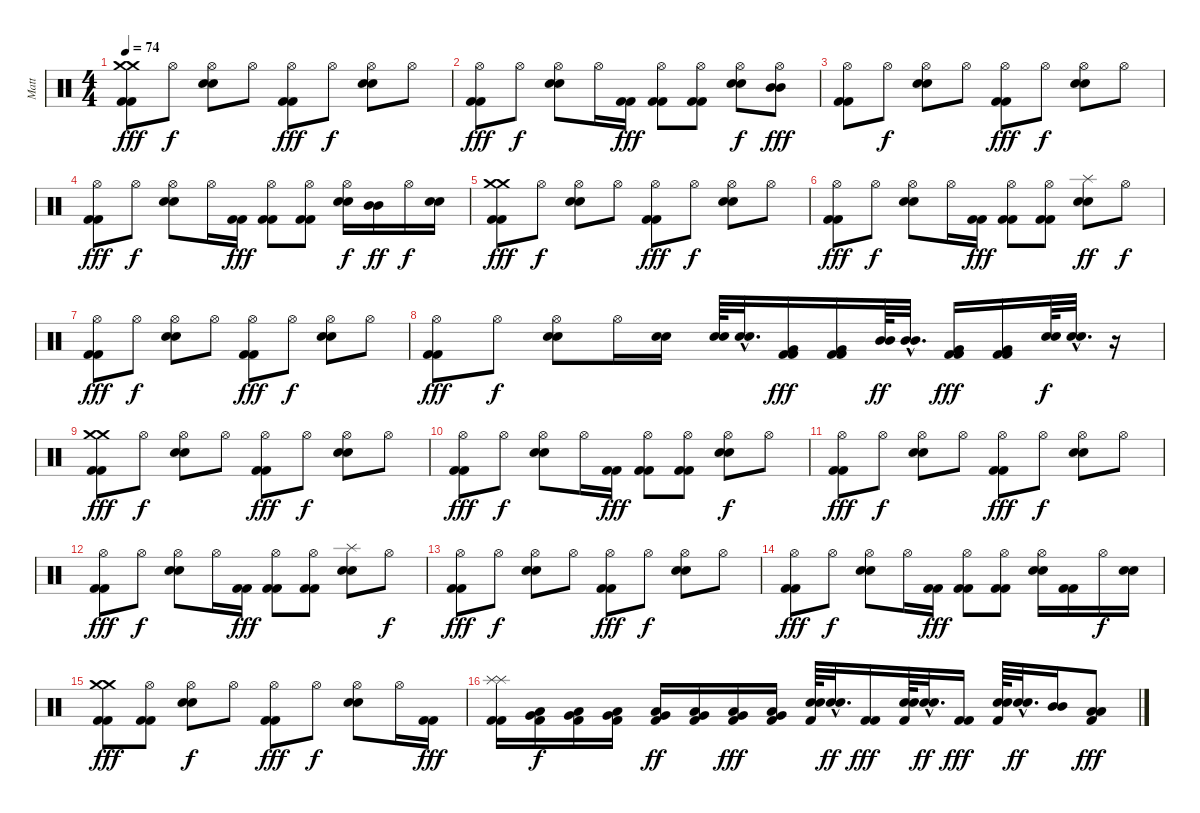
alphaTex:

\track ("Matt" "Matt") {instrument percussion}
\staff {score}
\articulation defaults
\ts (4 4)
\tempo 74
\clef neutral
\ks c
("Crash medium (hit)" "Crash medium (hit)" "Kick (hit) 2" "Kick (hit) 2").8{dy fff} "Hi-Hat (open)".8{dy f} ("Hi-Hat (open)" "Electric Snare (hit)" "Electric Snare (hit)").8 "Hi-Hat (open)".8 ("Hi-Hat (open)" "Kick (hit) 2" "Kick (hit) 2").8{dy fff} "Hi-Hat (open)".8{dy f} ("Hi-Hat (open)" "Electric Snare (hit)" "Electric Snare (hit)").8 "Hi-Hat (open)".8 |
("Hi-Hat (open)" "Kick (hit) 2" "Kick (hit) 2").8{dy fff} "Hi-Hat (open)".8{dy f} ("Hi-Hat (open)" "Electric Snare (hit)" "Electric Snare (hit)").8 "Hi-Hat (open)".16 ("Kick (hit) 2" "Kick (hit) 2").16{dy fff} ("Hi-Hat (open)" "Kick (hit) 2" "Kick (hit) 2").8 ("Hi-Hat (open)" "Kick (hit) 2" "Kick (hit) 2").8 ("Hi-Hat (open)" "Electric Snare (hit)" "Electric Snare (hit)").8{dy f} ("Hi-Hat (open)" "Mid Tom (hit)" "Mid Tom (hit)").8{dy fff} |
("Hi-Hat (open)" "Kick (hit) 2" "Kick (hit) 2").8 "Hi-Hat (open)".8{dy f} ("Hi-Hat (open)" "Electric Snare (hit)" "Electric Snare (hit)").8 "Hi-Hat (open)".8 ("Hi-Hat (open)" "Kick (hit) 2" "Kick (hit) 2").8{dy fff} "Hi-Hat (open)".8{dy f} ("Hi-Hat (open)" "Electric Snare (hit)" "Electric Snare (hit)").8 "Hi-Hat (open)".8 |
("Hi-Hat (open)" "Kick (hit) 2" "Kick (hit) 2").8{dy fff} "Hi-Hat (open)".8{dy f} ("Hi-Hat (open)" "Electric Snare (hit)" "Electric Snare (hit)").8 "Hi-Hat (open)".16 ("Kick (hit) 2" "Kick (hit) 2").16{dy fff} ("Hi-Hat (open)" "Kick (hit) 2" "Kick (hit) 2").8 ("Hi-Hat (open)" "Kick (hit) 2" "Kick (hit) 2").8 ("Hi-Hat (open)" "Electric Snare (hit)" "Electric Snare (hit)").16{dy f} ("Mid Tom (hit)" "Mid Tom (hit)").16{dy ff} "Hi-Hat (open)".16{dy f} ("Electric Snare (hit)" "Electric Snare (hit)").16 |
("Crash medium (hit)" "Crash medium (hit)" "Kick (hit) 2" "Kick (hit) 2").8{dy fff} "Hi-Hat (open)".8{dy f} ("Hi-Hat (open)" "Electric Snare (hit)" "Electric Snare (hit)").8 "Hi-Hat (open)".8 ("Hi-Hat (open)" "Kick (hit) 2" "Kick (hit) 2").8{dy fff} "Hi-Hat (open)".8{dy f} ("Hi-Hat (open)" "Electric Snare (hit)" "Electric Snare (hit)").8 "Hi-Hat (open)".8 |
("Hi-Hat (open)" "Kick (hit) 2" "Kick (hit) 2").8{dy fff} "Hi-Hat (open)".8{dy f} ("Hi-Hat (open)" "Electric Snare (hit)" "Electric Snare (hit)").8 "Hi-Hat (open)".16 ("Kick (hit) 2" "Kick (hit) 2").16{dy fff} ("Hi-Hat (open)" "Kick (hit) 2" "Kick (hit) 2").8 ("Hi-Hat (open)" "Kick (hit) 2" "Kick (hit) 2").8 ("Splash (hit)" "Electric Snare (hit)" "Electric Snare (hit)").8{dy ff} "Hi-Hat (open)".8{dy f} |
("Hi-Hat (open)" "Kick (hit) 2" "Kick (hit) 2").8{dy fff} "Hi-Hat (open)".8{dy f} ("Hi-Hat (open)" "Electric Snare (hit)" "Electric Snare (hit)").8 "Hi-Hat (open)".8 ("Hi-Hat (open)" "Kick (hit) 2" "Kick (hit) 2").8{dy fff} "Hi-Hat (open)".8{dy f} ("Hi-Hat (open)" "Electric Snare (hit)" "Electric Snare (hit)").8 "Hi-Hat (open)".8 |
("Hi-Hat (open)" "Kick (hit) 2" "Kick (hit) 2").8{dy fff} "Hi-Hat (open)".8{dy f} ("Hi-Hat (open)" "Electric Snare (hit)" "Electric Snare (hit)").8 "Hi-Hat (open)".16 ("Electric Snare (hit)" "Electric Snare (hit)").16 ("Electric Snare (hit)" "Electric Snare (hit)").64 ("Electric Snare (hit)"{hac} "Electric Snare (hit)"{hac}).32{d} ("Very Low Tom (hit)" "Kick (hit) 2" "Kick (hit) 2").16{dy fff} ("Very Low Tom (hit)" "Kick (hit) 2" "Kick (hit) 2").16 ("Mid Tom (hit)" "Mid Tom (hit)").64{dy ff} ("Mid Tom (hit)"{hac} "Mid Tom (hit)"{hac}).32{d} ("Very Low Tom (hit)" "Kick (hit) 2" "Kick (hit) 2").16{dy fff} ("Very Low Tom (hit)" "Kick (hit) 2" "Kick (hit) 2").16 ("Electric Snare (hit)" "Electric Snare (hit)").64{dy f} ("Electric Snare (hit)"{hac} "Electric Snare (hit)"{hac}).32{d} r.16 |
("Crash medium (hit)" "Crash medium (hit)" "Kick (hit) 2" "Kick (hit) 2").8{dy fff} "Hi-Hat (open)".8{dy f} ("Hi-Hat (open)" "Electric Snare (hit)" "Electric Snare (hit)").8 "Hi-Hat (open)".8 ("Hi-Hat (open)" "Kick (hit) 2" "Kick (hit) 2").8{dy fff} "Hi-Hat (open)".8{dy f} ("Hi-Hat (open)" "Electric Snare (hit)" "Electric Snare (hit)").8 "Hi-Hat (open)".8 |
("Hi-Hat (open)" "Kick (hit) 2" "Kick (hit) 2").8{dy fff} "Hi-Hat (open)".8{dy f} ("Hi-Hat (open)" "Electric Snare (hit)" "Electric Snare (hit)").8 "Hi-Hat (open)".16 ("Kick (hit) 2" "Kick (hit) 2").16{dy fff} ("Hi-Hat (open)" "Kick (hit) 2" "Kick (hit) 2").8 ("Hi-Hat (open)" "Kick (hit) 2" "Kick (hit) 2").8 ("Hi-Hat (open)" "Electric Snare (hit)" "Electric Snare (hit)").8{dy f} "Hi-Hat (open)".8 |
("Hi-Hat (open)" "Kick (hit) 2" "Kick (hit) 2").8{dy fff} "Hi-Hat (open)".8{dy f} ("Hi-Hat (open)" "Electric Snare (hit)" "Electric Snare (hit)").8 "Hi-Hat (open)".8 ("Hi-Hat (open)" "Kick (hit) 2" "Kick (hit) 2").8{dy fff} "Hi-Hat (open)".8{dy f} ("Hi-Hat (open)" "Electric Snare (hit)" "Electric Snare (hit)").8 "Hi-Hat (open)".8 |
("Hi-Hat (open)" "Kick (hit) 2" "Kick (hit) 2").8{dy fff} "Hi-Hat (open)".8{dy f} ("Hi-Hat (open)" "Electric Snare (hit)" "Electric Snare (hit)").8 "Hi-Hat (open)".16 ("Kick (hit) 2" "Kick (hit) 2").16{dy fff} ("Hi-Hat (open)" "Kick (hit) 2" "Kick (hit) 2").8 ("Hi-Hat (open)" "Kick (hit) 2" "Kick (hit) 2").8 ("Splash (hit)" "Electric Snare (hit)" "Electric Snare (hit)").8 "Hi-Hat (open)".8{dy f} |
("Hi-Hat (open)" "Kick (hit) 2" "Kick (hit) 2").8{dy fff} "Hi-Hat (open)".8{dy f} ("Hi-Hat (open)" "Electric Snare (hit)" "Electric Snare (hit)").8 "Hi-Hat (open)".8 ("Hi-Hat (open)" "Kick (hit) 2" "Kick (hit) 2").8{dy fff} "Hi-Hat (open)".8{dy f} ("Hi-Hat (open)" "Electric Snare (hit)" "Electric Snare (hit)").8 "Hi-Hat (open)".8 |
("Hi-Hat (open)" "Kick (hit) 2" "Kick (hit) 2").8{dy fff} "Hi-Hat (open)".8{dy f} ("Hi-Hat (open)" "Electric Snare (hit)" "Electric Snare (hit)").8 "Hi-Hat (open)".16 ("Kick (hit) 2" "Kick (hit) 2").16{dy fff} ("Hi-Hat (open)" "Kick (hit) 2" "Kick (hit) 2").8 ("Hi-Hat (open)" "Kick (hit) 2" "Kick (hit) 2").8 ("Hi-Hat (open)" "Electric Snare (hit)" "Electric Snare (hit)").16 ("Kick (hit) 2" "Kick (hit) 2").16 "Hi-Hat (open)".16{dy f} ("Electric Snare (hit)" "Electric Snare (hit)").16 |
("Crash medium (hit)" "Crash medium (hit)" "Kick (hit) 2" "Kick (hit) 2").8{dy fff} ("Hi-Hat (open)" "Kick (hit) 2" "Kick (hit) 2").8 ("Hi-Hat (open)" "Electric Snare (hit)" "Electric Snare (hit)").8{dy f} "Hi-Hat (open)".8 ("Hi-Hat (open)" "Kick (hit) 2" "Kick (hit) 2").8{dy fff} "Hi-Hat (open)".8{dy f} ("Hi-Hat (open)" "Electric Snare (hit)" "Electric Snare (hit)").8 "Hi-Hat (open)".16 ("Kick (hit) 2" "Kick (hit) 2").16{dy fff} |
("Splash (hit)" "Splash (hit)" "Kick (hit) 2" "Kick (hit) 2").16 ("Low Tom (hit)" "Very Low Tom (hit)" "Kick (hit) 2").16{dy f} ("Low Tom (hit)" "Very Low Tom (hit)" "Kick (hit) 2").16 ("Low Tom (hit)" "Very Low Tom (hit)" "Kick (hit) 2").16 ("Low Tom (hit)" "Very Low Tom (hit)" "Kick (hit) 2").16{dy ff} ("Low Tom (hit)" "Very Low Tom (hit)" "Kick (hit) 2").16 ("Low Tom (hit)" "Very Low Tom (hit)" "Kick (hit) 2").16{dy fff} ("Low Tom (hit)" "Very Low Tom (hit)" "Kick (hit) 2").16 ("Electric Snare (hit)" "Electric Snare (hit)" "Kick (hit) 2").64 ("Electric Snare (hit)"{hac} "Electric Snare (hit)"{hac}).32{d dy ff} ("Kick (hit) 2" "Kick (hit) 2").16{dy fff} ("Electric Snare (hit)" "Electric Snare (hit)" "Kick (hit) 2").64 ("Electric Snare (hit)"{hac} "Electric Snare (hit)"{hac}).32{d dy ff} ("Kick (hit) 2" "Kick (hit) 2").16{dy fff} ("Electric Snare (hit)" "Electric Snare (hit)" "Kick (hit) 2").64 ("Electric Snare (hit)"{hac} "Electric Snare (hit)"{hac}).32{d dy ff} ("Mid Tom (hit)" "Mid Tom (hit)").16 ("Low Tom (hit)" "Low Tom (hit)" "Kick (hit) 2").8{dy fff}
